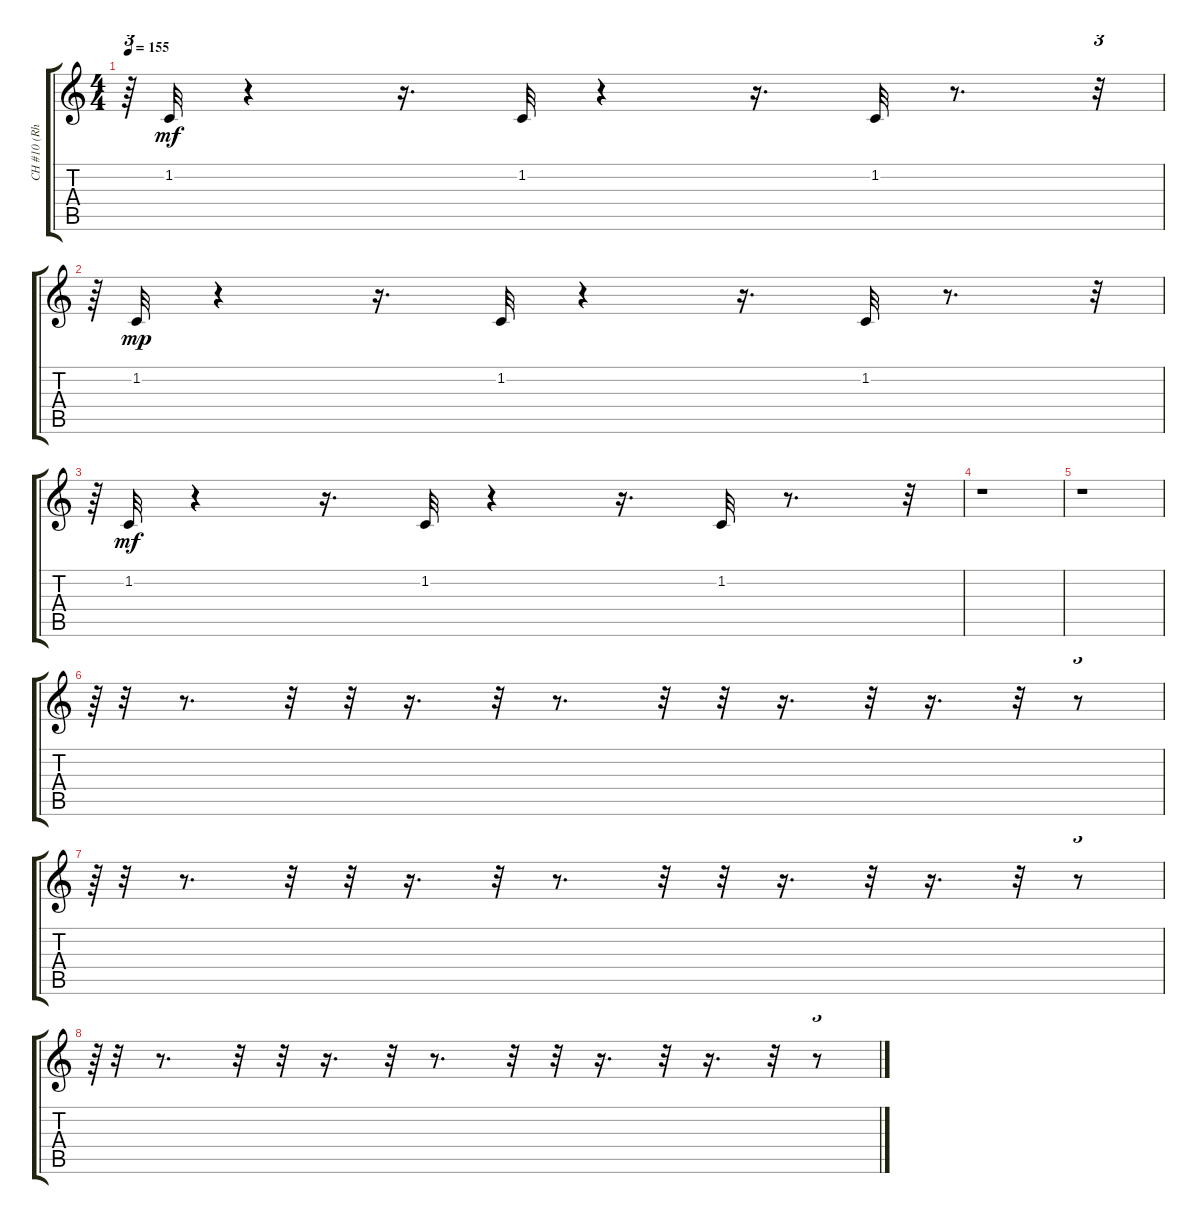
\track ("CH #10 (Rhythm channel)" "CH #10 (Rh") {instrument acousticgrandpiano}
\staff {score tabs}
\tuning (E4 B3 G3 D3 A2 E2) {hide}
\ts (4 4)
\tempo 155
\clef g2
\ks c
r.64{tu (3 2) dy mp} 1.2.32{dy mf} r.4 r.16{d} 1.2.32 r.4 r.16{d} 1.2.32 r.8{d} r.32{tu (3 2)} |
r.64{tu (3 2)} 1.2.32{dy mp} r.4 r.16{d} 1.2.32 r.4 r.16{d} 1.2.32 r.8{d} r.32{tu (3 2)} |
r.64{tu (3 2)} 1.2.32{dy mf} r.4 r.16{d} 1.2.32 r.4 r.16{d} 1.2.32 r.8{d} r.32{tu (3 2)} |
r.1 |
r.1 |
r.64{tu (3 2)} r.32 r.8{d} r.32 r.32 r.16{d} r.32 r.8{d} r.32 r.32 r.16{d} r.32 r.16{d} r.32 r.8{tu (3 2)} |
r.64{tu (3 2)} r.32 r.8{d} r.32 r.32 r.16{d} r.32 r.8{d} r.32 r.32 r.16{d} r.32 r.16{d} r.32 r.8{tu (3 2)} |
r.64{tu (3 2)} r.32 r.8{d} r.32 r.32 r.16{d} r.32 r.8{d} r.32 r.32 r.16{d} r.32 r.16{d} r.32 r.8{tu (3 2)}
